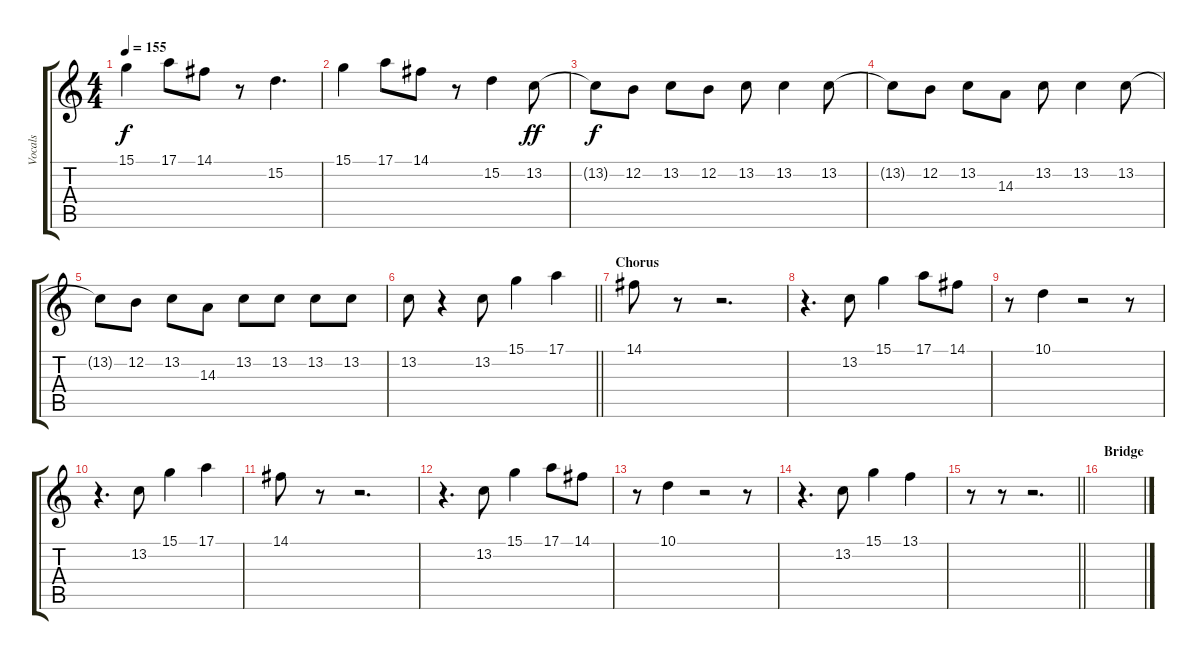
\track ("Vocals" "Vocals") {instrument lead6voice}
\staff {score tabs}
\tuning (E4 B3 G3 D3 A2 E2) {hide}
\ts (4 4)
\tempo 155
\clef g2
\ks c
15.1.4{dy f} 17.1.8 14.1.8 r.8 15.2.4{d} |
15.1.4 17.1.8 14.1.8 r.8 15.2.4 13.2.8{dy ff} |
13.2{t}.8{dy f} 12.2.8 13.2.8 12.2.8 13.2.8 13.2.4 13.2.8 |
13.2{t}.8 12.2.8 13.2.8 14.3.8 13.2.8 13.2.4 13.2.8 |
13.2{t}.8 12.2.8 13.2.8 14.3.8 13.2.8 13.2.8 13.2.8 13.2.8 |
\barLineRight lightlight
13.2.8 r.4 13.2.8 15.1.4 17.1.4 |
\section ("" "Chorus")
14.1.8 r.8 r.2{d} |
r.4{d} 13.2.8 15.1.4 17.1.8 14.1.8 |
r.8 10.1.4 r.2 r.8 |
r.4{d} 13.2.8 15.1.4 17.1.4 |
14.1.8 r.8 r.2{d} |
r.4{d} 13.2.8 15.1.4 17.1.8 14.1.8 |
r.8 10.1.4 r.2 r.8 |
r.4{d} 13.2.8 15.1.4 13.1.4 |
\barLineRight lightlight
r.8 r.8 r.2{d} |
\section ("" "Bridge")
